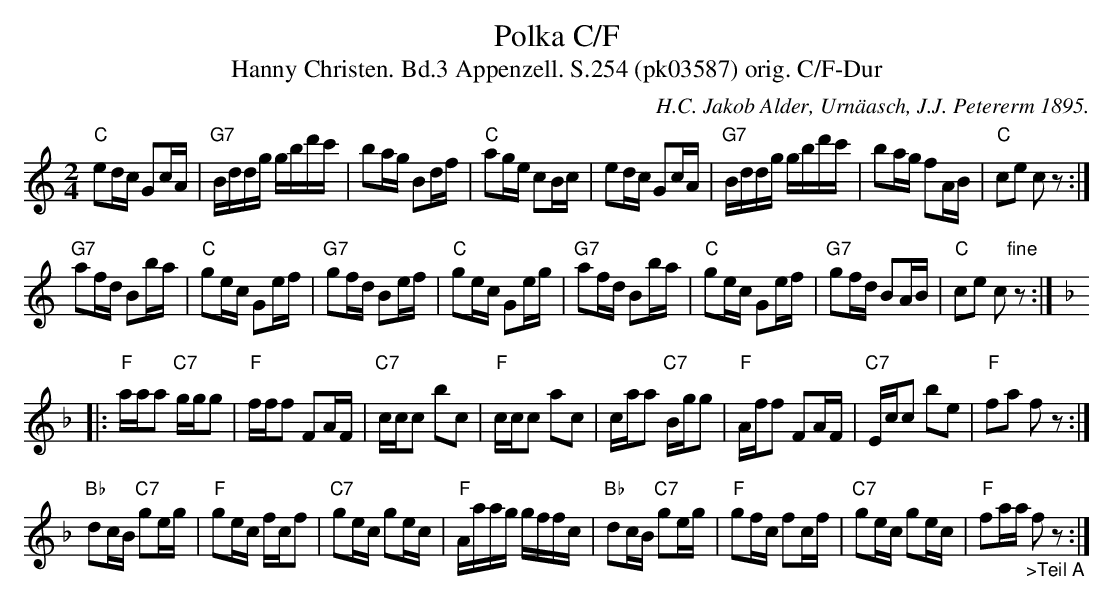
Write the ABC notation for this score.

X:1
T:Polka C/F
T:Hanny Christen. Bd.3 Appenzell. S.254 (pk03587) orig. C/F-Dur
C: H.C. Jakob Alder, Urnäasch, J.J. Petererm 1895.
M:2/4
L:1/16
K:C
"C"e2dc G2cA | "G7"Bddg gbd'c' | b2ag B2df | "C"a2ge c2Bc | \
   e2dc G2cA | "G7"Bddg gbd'c' | b2ag f2AB | "C"c2e2 c2 z2 :|
"G7"a2fd B2ba | "C"g2ec G2ef | "G7"g2fd B2ef | "C"g2ec G2eg | \
"G7"a2fd B2ba | "C"g2ec G2ef | "G7"g2fd B2AB | "C"c2e2 c2 "fine"z2 :|
K:F
|: "F"aaa2 "C7"ggg2 | "F"fff2 F2AF | "C7"ccc2 b2c2 | "F"ccc2 a2c2 | \
      caa2 "C7"Bgg2 | "F"Aff2 F2AF | "C7"Ecc2 b2e2 | "F"f2a2 f2 z2 :|
"Bb"d2cB "C7"g2eg | "F"g2ec fcf2 | "C7"g2ec g2ec | "F"Aaag gffc | \
"Bb"d2cB "C7"g2eg | "F"g2fc f2cf | "C7"g2ec g2ec | "F"f2aa "_>Teil A"f2 z2 :|
